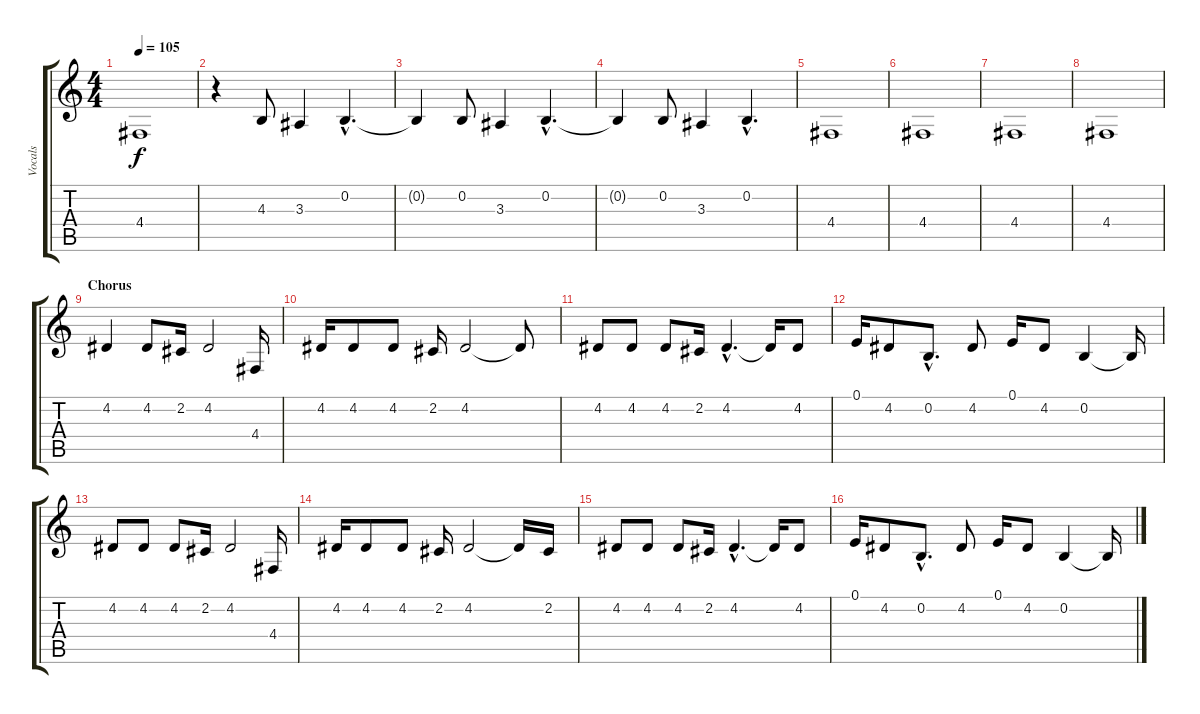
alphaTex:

\track ("Vocals" "Vocals") {instrument lead2sawtooth}
\staff {score tabs}
\tuning (E4 B3 G3 D3 A2 E2) {hide}
\ts (4 4)
\tempo 105
\clef g2
\ks c
4.4.1{dy f} |
r.4 4.3.8 3.3.4 0.2{hac}.4{d} |
0.2{t}.4 0.2.8 3.3.4 0.2{hac}.4{d} |
0.2{t}.4 0.2.8 3.3.4 0.2{hac}.4{d} |
4.4.1 |
4.4.1 |
4.4.1 |
4.4.1 |
\section ("" "Chorus")
4.2.4 4.2.8 2.2.16 4.2.2 4.4.16 |
4.2.16 4.2.8 4.2.8 2.2.16 4.2.2 4.2{t}.8 |
4.2.8 4.2.8 4.2.8 2.2.16 4.2{hac}.4{d} 4.2{t}.16 4.2.8 |
0.1.16 4.2.8 0.2{hac}.8{d} 4.2.8 0.1.16 4.2.8 0.2.4 0.2{t}.16 |
4.2.8 4.2.8 4.2.8 2.2.16 4.2.2 4.4.16 |
4.2.16 4.2.8 4.2.8 2.2.16 4.2.2 4.2{t}.16 2.2.16 |
4.2.8 4.2.8 4.2.8 2.2.16 4.2{hac}.4{d} 4.2{t}.16 4.2.8 |
0.1.16 4.2.8 0.2{hac}.8{d} 4.2.8 0.1.16 4.2.8 0.2.4 0.2{t}.16
